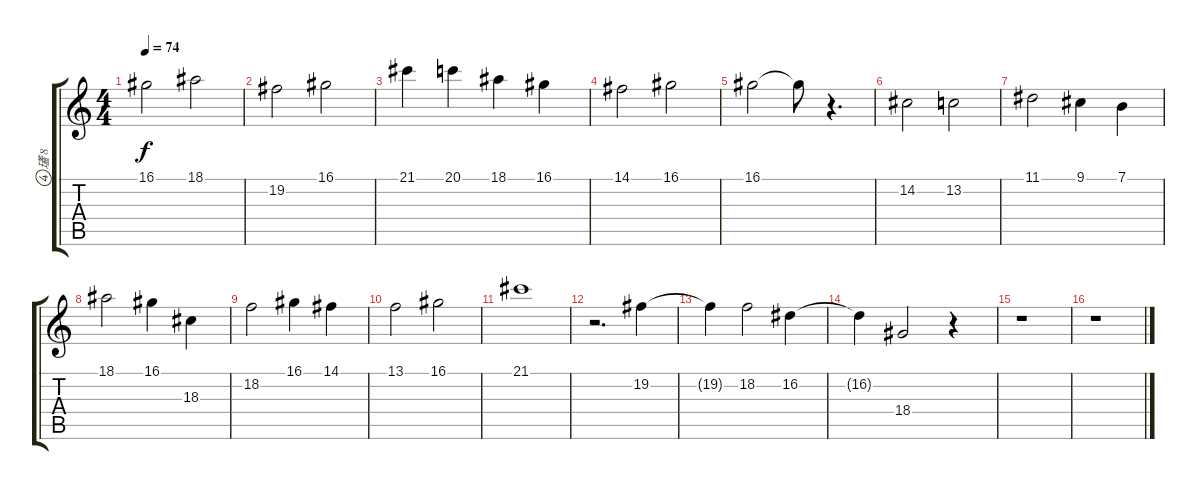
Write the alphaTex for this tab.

\track ("瓂 8" "瓂 8") {instrument pad2warm}
\staff {score tabs}
\tuning (E4 B3 G3 D3 A2 E2) {hide}
\ts (4 4)
\tempo 74
\clef g2
\ks c
16.1.2{dy f} 18.1.2 |
19.2.2 16.1.2 |
21.1.4 20.1.4 18.1.4 16.1.4 |
14.1.2 16.1.2 |
16.1.2 16.1{t}.8 r.4{d} |
14.2.2 13.2.2 |
11.1.2 9.1.4 7.1.4 |
18.1.2 16.1.4 18.3.4 |
18.2.2 16.1.4 14.1.4 |
13.1.2 16.1.2 |
21.1.1 |
r.2{d} 19.2.4 |
19.2{t}.4 18.2.2 16.2.4 |
16.2{t}.4 18.4.2 r.4 |
r.1 |
r.1
